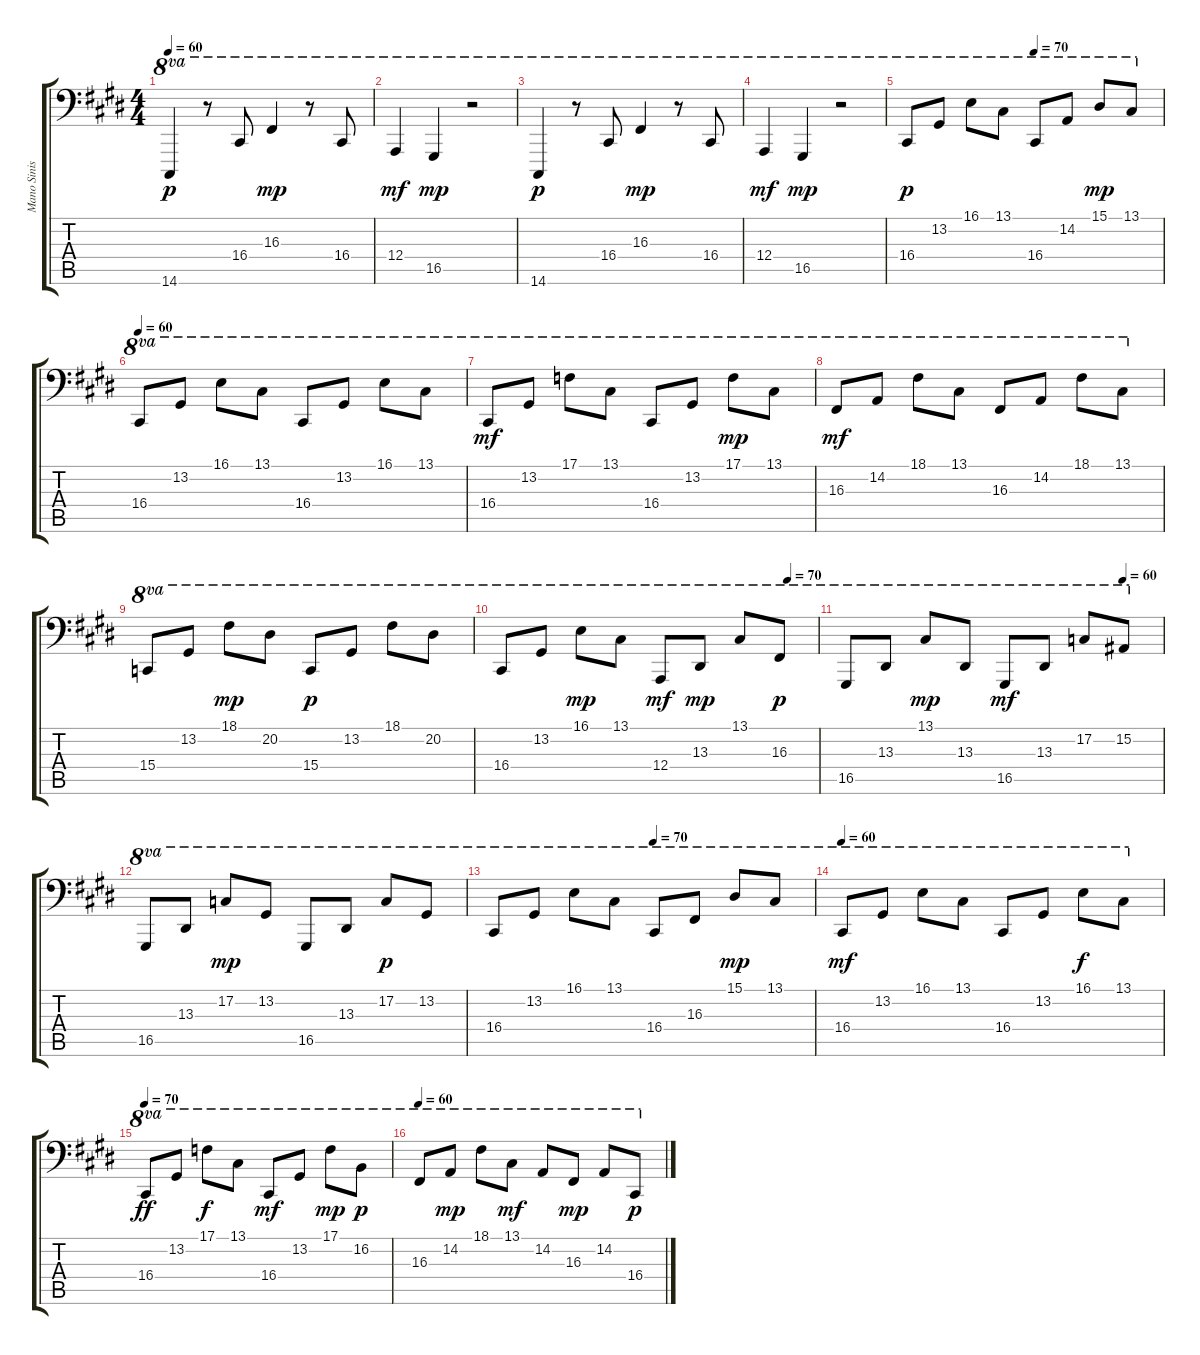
\track ("Mano Sinistra" "Mano Sinis") {instrument acousticgrandpiano}
\staff {score tabs}
\tuning (C3 G2 D2 A1 E1 B0) {hide}
\ts (4 4)
\tempo 60
\clef f4
\ks e
14.6.4{ot 8va dy p instrument acousticgrandpiano} r.8{ot 8va} 16.4.8{ot 8va} 16.3.4{ot 8va dy mp} r.8{ot 8va} 16.4.8{ot 8va} |
12.4.4{ot 8va dy mf} 16.5.4{ot 8va dy mp} r.2{ot 8va} |
14.6.4{ot 8va dy p} r.8{ot 8va} 16.4.8{ot 8va} 16.3.4{ot 8va dy mp} r.8{ot 8va} 16.4.8{ot 8va} |
12.4.4{ot 8va dy mf} 16.5.4{ot 8va dy mp} r.2{ot 8va} |
\tempo (70 0.5)
16.4.8{ot 8va dy p} 13.2.8{ot 8va} 16.1.8{ot 8va} 13.1.8{ot 8va} 16.4.8{ot 8va} 14.2.8{ot 8va} 15.1.8{ot 8va dy mp} 13.1.8{ot 8va} |
\tempo 60
16.4.8{ot 8va} 13.2.8{ot 8va} 16.1.8{ot 8va} 13.1.8{ot 8va} 16.4.8{ot 8va} 13.2.8{ot 8va} 16.1.8{ot 8va} 13.1.8{ot 8va} |
16.4.8{ot 8va dy mf} 13.2.8{ot 8va} 17.1.8{ot 8va} 13.1.8{ot 8va} 16.4.8{ot 8va} 13.2.8{ot 8va} 17.1.8{ot 8va dy mp} 13.1.8{ot 8va} |
16.3.8{ot 8va dy mf} 14.2.8{ot 8va} 18.1.8{ot 8va} 13.1.8{ot 8va} 16.3.8{ot 8va} 14.2.8{ot 8va} 18.1.8{ot 8va} 13.1.8{ot 8va} |
15.4.8{ot 8va} 13.2.8{ot 8va} 18.1.8{ot 8va dy mp} 20.2.8{ot 8va} 15.4.8{ot 8va dy p} 13.2.8{ot 8va} 18.1.8{ot 8va} 20.2.8{ot 8va} |
\tempo (70 0.90625)
16.4.8{ot 8va} 13.2.8{ot 8va} 16.1.8{ot 8va dy mp} 13.1.8{ot 8va} 12.4.8{ot 8va dy mf} 13.3.8{ot 8va dy mp} 13.1.8{ot 8va} 16.3.8{ot 8va dy p} |
\tempo (60 0.875)
16.5.8{ot 8va} 13.3.8{ot 8va} 13.1.8{ot 8va dy mp} 13.3.8{ot 8va} 16.5.8{ot 8va dy mf} 13.3.8{ot 8va} 17.2.8{ot 8va} 15.2.8{ot 8va} |
16.5.8{ot 8va} 13.3.8{ot 8va} 17.2.8{ot 8va dy mp} 13.2.8{ot 8va} 16.5.8{ot 8va} 13.3.8{ot 8va} 17.2.8{ot 8va dy p} 13.2.8{ot 8va} |
\tempo (70 0.5)
16.4.8{ot 8va} 13.2.8{ot 8va} 16.1.8{ot 8va} 13.1.8{ot 8va} 16.4.8{ot 8va} 16.3.8{ot 8va} 15.1.8{ot 8va dy mp} 13.1.8{ot 8va} |
\tempo 60
16.4.8{ot 8va dy mf} 13.2.8{ot 8va} 16.1.8{ot 8va} 13.1.8{ot 8va} 16.4.8{ot 8va} 13.2.8{ot 8va} 16.1.8{ot 8va dy f} 13.1.8{ot 8va} |
\tempo 70
16.4.8{ot 8va dy ff} 13.2.8{ot 8va} 17.1.8{ot 8va dy f} 13.1.8{ot 8va} 16.4.8{ot 8va dy mf} 13.2.8{ot 8va} 17.1.8{ot 8va dy mp} 16.2.8{ot 8va dy p} |
\tempo 60
16.3.8{ot 8va} 14.2.8{ot 8va dy mp} 18.1.8{ot 8va} 13.1.8{ot 8va dy mf} 14.2.8{ot 8va} 16.3.8{ot 8va dy mp} 14.2.8{ot 8va} 16.4.8{ot 8va dy p}
